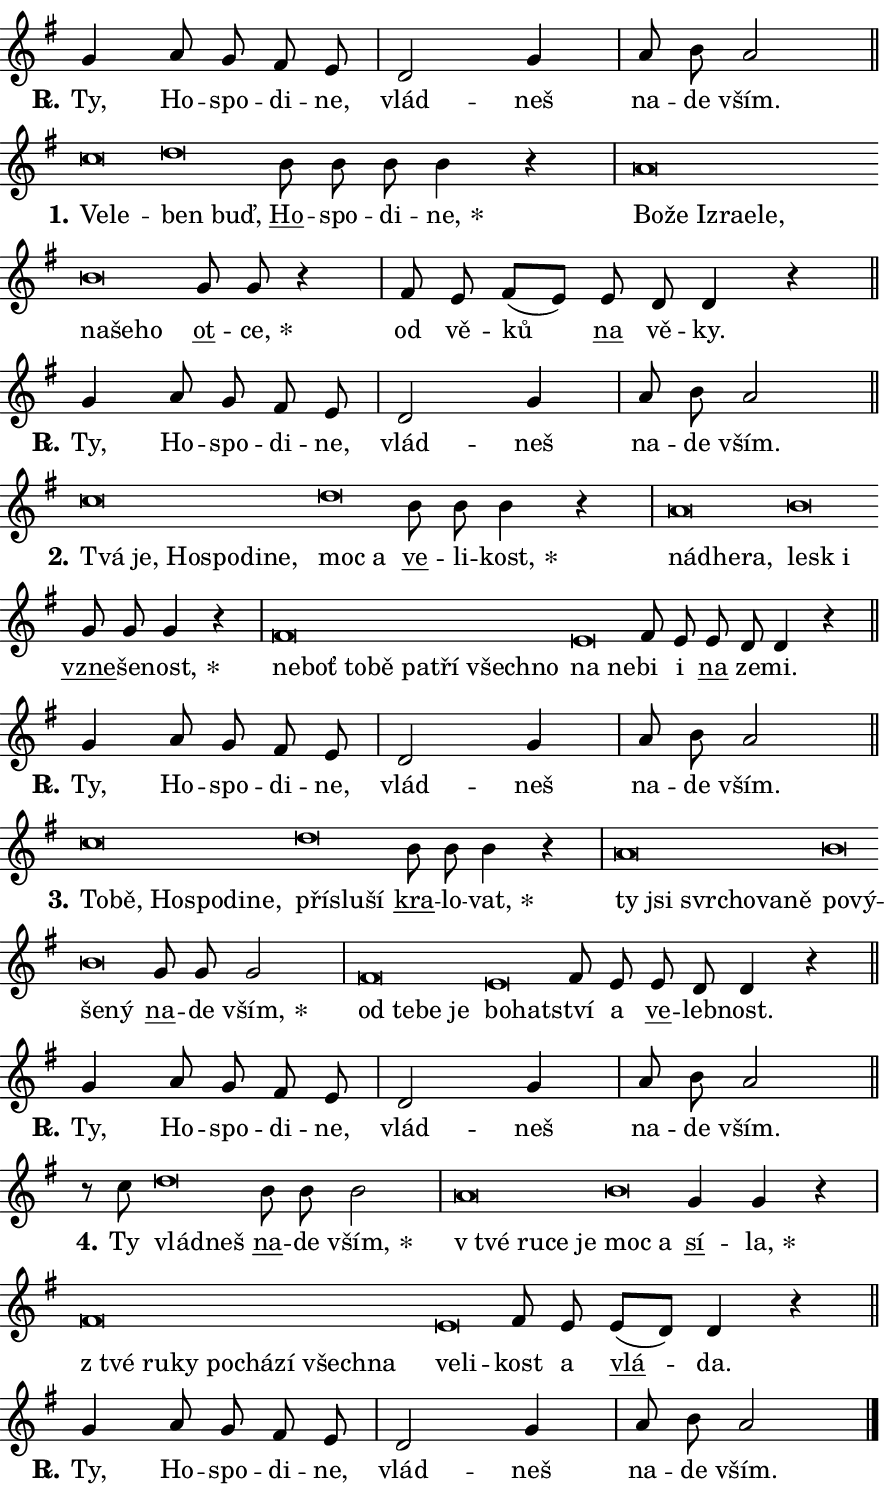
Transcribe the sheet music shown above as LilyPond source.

\version "2.24.0"
\header { tagline = "" }
\paper {
  indent = 0\cm
  top-margin = 0\cm
  right-margin = 0.13\cm % to fit lyric hyphens
  bottom-margin = 0\cm
  left-margin = 0\cm
  paper-width = 15\cm
  page-breaking = #ly:one-page-breaking
  system-system-spacing.basic-distance = #11
  score-system-spacing.basic-distance = #11
  ragged-last = ##f
}


%% Author: Thomas Morley
%% https://lists.gnu.org/archive/html/lilypond-user/2020-05/msg00002.html
#(define (line-position grob)
"Returns position of @var[grob} in current system:
   @code{'start}, if at first time-step
   @code{'end}, if at last time-step
   @code{'middle} otherwise
"
  (let* ((col (ly:item-get-column grob))
         (ln (ly:grob-object col 'left-neighbor))
         (rn (ly:grob-object col 'right-neighbor))
         (col-to-check-left (if (ly:grob? ln) ln col))
         (col-to-check-right (if (ly:grob? rn) rn col))
         (break-dir-left
           (and
             (ly:grob-property col-to-check-left 'non-musical #f)
             (ly:item-break-dir col-to-check-left)))
         (break-dir-right
           (and
             (ly:grob-property col-to-check-right 'non-musical #f)
             (ly:item-break-dir col-to-check-right))))
        (cond ((eqv? 1 break-dir-left) 'start)
              ((eqv? -1 break-dir-right) 'end)
              (else 'middle))))

#(define (tranparent-at-line-position vctor)
  (lambda (grob)
  "Relying on @code{line-position} select the relevant enry from @var{vctor}.
Used to determine transparency,"
    (case (line-position grob)
      ((end) (not (vector-ref vctor 0)))
      ((middle) (not (vector-ref vctor 1)))
      ((start) (not (vector-ref vctor 2))))))

noteHeadBreakVisibility =
#(define-music-function (break-visibility)(vector?)
"Makes @code{NoteHead}s transparent relying on @var{break-visibility}"
#{
  \override NoteHead.transparent =
    #(tranparent-at-line-position break-visibility)
#})

#(define delete-ledgers-for-transparent-note-heads
  (lambda (grob)
    "Reads whether a @code{NoteHead} is transparent.
If so this @code{NoteHead} is removed from @code{'note-heads} from
@var{grob}, which is supposed to be @code{LedgerLineSpanner}.
As a result ledgers are not printed for this @code{NoteHead}"
    (let* ((nhds-array (ly:grob-object grob 'note-heads))
           (nhds-list
             (if (ly:grob-array? nhds-array)
                 (ly:grob-array->list nhds-array)
                 '()))
           ;; Relies on the transparent-property being done before
           ;; Staff.LedgerLineSpanner.after-line-breaking is executed.
           ;; This is fragile ...
           (to-keep
             (remove
               (lambda (nhd)
                 (ly:grob-property nhd 'transparent #f))
               nhds-list)))
      ;; TODO find a better method to iterate over grob-arrays, similiar
      ;; to filter/remove etc for lists
      ;; For now rebuilt from scratch
      (set! (ly:grob-object grob 'note-heads)  '())
      (for-each
        (lambda (nhd)
          (ly:pointer-group-interface::add-grob grob 'note-heads nhd))
        to-keep))))

squashNotes = {
  \override NoteHead.X-extent = #'(-0.2 . 0.2)
  \override NoteHead.Y-extent = #'(-0.75 . 0)
  \override NoteHead.stencil =
    #(lambda (grob)
       (let ((pos (ly:grob-property grob 'staff-position)))
         (begin
           (if (< pos -7) (display "ERROR: Lower brevis then expected\n") (display ""))
           (if (<= pos -6) ly:text-interface::print ly:note-head::print))))
}
unSquashNotes = {
  \revert NoteHead.X-extent
  \revert NoteHead.Y-extent
  \revert NoteHead.stencil
}

hideNotes = \noteHeadBreakVisibility #begin-of-line-visible
unHideNotes = \noteHeadBreakVisibility #all-visible

% work-around for resetting accidentals
% https://lilypond.org/doc/v2.23/Documentation/notation/displaying-rhythms#unmetered-music
cadenzaMeasure = {
  \cadenzaOff
  \partial 1024 s1024
  \cadenzaOn
}

#(define-markup-command (accent layout props text) (markup?)
  "Underline accented syllable"
  (interpret-markup layout props
    #{\markup \override #'(offset . 4.3) \underline { #text }#}))

responsum = \markup \concat {
  "R" \hspace #-1.05 \path #0.1 #'((moveto 0 0.07) (lineto 0.9 0.8)) \hspace #0.05 "."
}

spaceSize = #0.6828661417322834 % exact space size for TeX Gyre Schola

\layout {
  \context {
    \Staff
    \remove "Time_signature_engraver"
    \override LedgerLineSpanner.after-line-breaking = #delete-ledgers-for-transparent-note-heads
  }
  \context {
    \Lyrics {
      \override LyricSpace.minimum-distance = \spaceSize
      \override LyricText.font-name = #"TeX Gyre Schola"
      \override LyricText.font-size = 1
      \override StanzaNumber.font-name = #"TeX Gyre Schola Bold"
      \override StanzaNumber.font-size = 1
    }
  }
  \context {
    \Score 
    \override NoteHead.text =
      #(lambda (grob) 
        (let ((pos (ly:grob-property grob 'staff-position)))
          #{\markup {
            \combine
              \halign #-0.55 \raise #(if (= pos -6) 0 0.5) \override #'(thickness . 2) \draw-line #'(3.2 . 0)
              \musicglyph "noteheads.sM1"
          }#}))
  }
}

% magnetic-lyrics.ily
%
%   written by
%     Jean Abou Samra <jean@abou-samra.fr>
%     Werner Lemberg <wl@gnu.org>
%
%   adapted by
%     Jiri Hon <jiri.hon@gmail.com>
%
% Version 2022-Apr-15

% https://www.mail-archive.com/lilypond-user@gnu.org/msg149350.html

#(define (Left_hyphen_pointer_engraver context)
   "Collect syllable-hyphen-syllable occurrences in lyrics and store
them in properties.  This engraver only looks to the left.  For
example, if the lyrics input is @code{foo -- bar}, it does the
following.

@itemize @bullet
@item
Set the @code{text} property of the @code{LyricHyphen} grob between
@q{foo} and @q{bar} to @code{foo}.

@item
Set the @code{left-hyphen} property of the @code{LyricText} grob with
text @q{foo} to the @code{LyricHyphen} grob between @q{foo} and
@q{bar}.
@end itemize

Use this auxiliary engraver in combination with the
@code{lyric-@/text::@/apply-@/magnetic-@/offset!} hook."
   (let ((hyphen #f)
         (text #f))
     (make-engraver
      (acknowledgers
       ((lyric-syllable-interface engraver grob source-engraver)
        (set! text grob)))
      (end-acknowledgers
       ((lyric-hyphen-interface engraver grob source-engraver)
        ;(when (not (grob::has-interface grob 'lyric-space-interface))
          (set! hyphen grob)));)
      ((stop-translation-timestep engraver)
       (when (and text hyphen)
         (ly:grob-set-object! text 'left-hyphen hyphen))
       (set! text #f)
       (set! hyphen #f)))))

#(define (lyric-text::apply-magnetic-offset! grob)
   "If the space between two syllables is less than the value in
property @code{LyricText@/.details@/.squash-threshold}, move the right
syllable to the left so that it gets concatenated with the left
syllable.

Use this function as a hook for
@code{LyricText@/.after-@/line-@/breaking} if the
@code{Left_@/hyphen_@/pointer_@/engraver} is active."
   (let ((hyphen (ly:grob-object grob 'left-hyphen #f)))
     (when hyphen
       (let ((left-text (ly:spanner-bound hyphen LEFT)))
         (when (grob::has-interface left-text 'lyric-syllable-interface)
           (let* ((common (ly:grob-common-refpoint grob left-text X))
                  (this-x-ext (ly:grob-extent grob common X))
                  (left-x-ext
                   (begin
                     ;; Trigger magnetism for left-text.
                     (ly:grob-property left-text 'after-line-breaking)
                     (ly:grob-extent left-text common X)))
                  ;; `delta` is the gap width between two syllables.
                  (delta (- (interval-start this-x-ext)
                            (interval-end left-x-ext)))
                  (details (ly:grob-property grob 'details))
                  (threshold (assoc-get 'squash-threshold details 0.2)))
             (when (< delta threshold)
               (let* (;; We have to manipulate the input text so that
                      ;; ligatures crossing syllable boundaries are not
                      ;; disabled.  For languages based on the Latin
                      ;; script this is essentially a beautification.
                      ;; However, for non-Western scripts it can be a
                      ;; necessity.
                      (lt (ly:grob-property left-text 'text))
                      (rt (ly:grob-property grob 'text))
                      (is-space (grob::has-interface hyphen 'lyric-space-interface))
                      (space (if is-space " " ""))
                      (extra-delta (if is-space spaceSize 0))
                      ;; Append new syllable.
                      (ltrt-space (if (and (string? lt) (string? rt))
                                (string-append lt space rt)
                                (make-concat-markup (list lt space rt))))
                      ;; Right-align `ltrt` to the right side.
                      (ltrt-space-markup (grob-interpret-markup
                               grob
                               (make-translate-markup
                                (cons (interval-length this-x-ext) 0)
                                (make-right-align-markup ltrt-space)))))
                 (begin
                   ;; Don't print `left-text`.
                   (ly:grob-set-property! left-text 'stencil #f)
                   ;; Set text and stencil (which holds all collected
                   ;; syllables so far) and shift it to the left.
                   (ly:grob-set-property! grob 'text ltrt-space)
                   (ly:grob-set-property! grob 'stencil ltrt-space-markup)
                   (ly:grob-translate-axis! grob (- (- delta extra-delta)) X))))))))))


#(define (lyric-hyphen::displace-bounds-first grob)
   ;; Make very sure this callback isn't triggered too early.
   (let ((left (ly:spanner-bound grob LEFT))
         (right (ly:spanner-bound grob RIGHT)))
     (ly:grob-property left 'after-line-breaking)
     (ly:grob-property right 'after-line-breaking)
     (ly:lyric-hyphen::print grob)))

squashThreshold = #0.4

\layout {
  \context {
    \Lyrics
    \consists #Left_hyphen_pointer_engraver
    \override LyricText.after-line-breaking =
      #lyric-text::apply-magnetic-offset!
    \override LyricHyphen.stencil = #lyric-hyphen::displace-bounds-first
    \override LyricText.details.squash-threshold = \squashThreshold
    \override LyricHyphen.minimum-distance = 0
    \override LyricHyphen.minimum-length = \squashThreshold
  }
}

squashText = \override LyricText.details.squash-threshold = 9999
unSquashText = \override LyricText.details.squash-threshold = \squashThreshold

leftText = \override LyricText.self-alignment-X = #LEFT
unLeftText = \revert LyricText.self-alignment-X

starOffset = #(lambda (grob) 
                (let ((x_offset (ly:self-alignment-interface::aligned-on-x-parent grob)))
                  (if (= x_offset 0) 0 (+ x_offset 1.2))))

star = #(define-music-function (syllable)(string?)
"Append star separator at the end of a syllable"
#{
  \once \override LyricText.X-offset = #starOffset
  \lyricmode { \markup {
    #syllable
    \override #'((font-name . "TeX Gyre Schola Bold")) \hspace #0.2 \lower #0.65 \larger "*"
  } }
#})

starAccent = #(define-music-function (syllable)(string?)
"Append star separator at the end of a syllable and make accent"
#{
  \once \override LyricText.X-offset = #starOffset
  \lyricmode { \markup {
    \accent #syllable
    \override #'((font-name . "TeX Gyre Schola Bold")) \hspace #0.2 \lower #0.65 \larger "*"
  } }
#})

breath = #(define-music-function (syllable)(string?)
"Append breathing indicator at the end of a syllable"
#{
  \lyricmode { \markup { #syllable "+" } }
#})

optionalBreath = #(define-music-function (syllable)(string?)
"Append optional breathing indicator at the end of a syllable"
#{
  \lyricmode { \markup { #syllable "(+)" } }
#})


\score {
    <<
        \new Voice = "melody" { \cadenzaOn \key g \major \relative { g'4 a8 g fis e \cadenzaMeasure \bar "|" d2 g4 \cadenzaMeasure \bar "|" a8 b a2 \cadenzaMeasure \bar "||" \break } }
        \new Lyrics \lyricsto "melody" { \lyricmode { \set stanza = \responsum
Ty, Ho -- spo -- di -- ne, vlád -- neš na -- de vším. } }
    >>
    \layout {}
}

\score {
    <<
        \new Voice = "melody" { \cadenzaOn \key g \major \relative { \squashNotes c''\breve*1/16 \hideNotes \breve*1/16 \bar "" \unHideNotes \unSquashNotes \squashNotes d\breve*1/16 \hideNotes \breve*1/16 \bar "" \unHideNotes \unSquashNotes \bar "" b8 b b b4 r \cadenzaMeasure \bar "|" \squashNotes a\breve*1/16 \hideNotes \breve*1/16 \bar "" \breve*1/16 \bar "" \breve*1/16 \bar "" \breve*1/16 \breve*1/16 \bar "" \unHideNotes \unSquashNotes \squashNotes b\breve*1/16 \hideNotes \breve*1/16 \breve*1/16 \bar "" \unHideNotes \unSquashNotes \bar "" g8 g r4 \cadenzaMeasure \bar "|" fis8 e fis[( e)] \bar "" e d d4 r \cadenzaMeasure \bar "||" \break } }
        \new Lyrics \lyricsto "melody" { \lyricmode { \set stanza = "1."
\leftText Ve -- \squashText le -- \unSquashText ben \squashText buď, \unLeftText \unSquashText \markup \accent Ho -- spo -- di -- \star ne, \leftText Bo -- \squashText že Iz -- ra -- e -- le, \unSquashText na -- \squashText še -- ho \unLeftText \unSquashText \markup \accent ot -- \star ce, od vě -- ků \markup \accent na vě -- ky. } }
    >>
    \layout {}
}

\score {
    <<
        \new Voice = "melody" { \cadenzaOn \key g \major \relative { g'4 a8 g fis e \cadenzaMeasure \bar "|" d2 g4 \cadenzaMeasure \bar "|" a8 b a2 \cadenzaMeasure \bar "||" \break } }
        \new Lyrics \lyricsto "melody" { \lyricmode { \set stanza = \responsum
Ty, Ho -- spo -- di -- ne, vlád -- neš na -- de vším. } }
    >>
    \layout {}
}

\score {
    <<
        \new Voice = "melody" { \cadenzaOn \key g \major \relative { \squashNotes c''\breve*1/16 \hideNotes \breve*1/16 \bar "" \breve*1/16 \bar "" \breve*1/16 \bar "" \breve*1/16 \breve*1/16 \bar "" \unHideNotes \unSquashNotes \squashNotes d\breve*1/16 \hideNotes \breve*1/16 \bar "" \unHideNotes \unSquashNotes \bar "" b8 b b4 r \cadenzaMeasure \bar "|" \squashNotes a\breve*1/16 \hideNotes \breve*1/16 \breve*1/16 \bar "" \unHideNotes \unSquashNotes \squashNotes b\breve*1/16 \hideNotes \breve*1/16 \bar "" \unHideNotes \unSquashNotes \bar "" g8 g g4 r \cadenzaMeasure \bar "|" \squashNotes fis\breve*1/16 \hideNotes \breve*1/16 \bar "" \breve*1/16 \bar "" \breve*1/16 \bar "" \breve*1/16 \bar "" \breve*1/16 \bar "" \breve*1/16 \breve*1/16 \bar "" \unHideNotes \unSquashNotes \squashNotes e\breve*1/16 \hideNotes \breve*1/16 \bar "" \unHideNotes \unSquashNotes fis8 e \bar "" e d d4 r \cadenzaMeasure \bar "||" \break } }
        \new Lyrics \lyricsto "melody" { \lyricmode { \set stanza = "2."
\leftText Tvá \squashText je, Ho -- spo -- di -- ne, \unSquashText moc \squashText a \unLeftText \unSquashText \markup \accent ve -- li -- \star kost, \leftText nád -- \squashText he -- ra, \unSquashText lesk \squashText i \unLeftText \unSquashText \markup \accent vzne -- še -- \star nost, \leftText ne -- \squashText boť to -- bě pa -- tří všech -- no \unSquashText na \squashText ne -- \unLeftText \unSquashText bi i \markup \accent na ze -- mi. } }
    >>
    \layout {}
}

\score {
    <<
        \new Voice = "melody" { \cadenzaOn \key g \major \relative { g'4 a8 g fis e \cadenzaMeasure \bar "|" d2 g4 \cadenzaMeasure \bar "|" a8 b a2 \cadenzaMeasure \bar "||" \break } }
        \new Lyrics \lyricsto "melody" { \lyricmode { \set stanza = \responsum
Ty, Ho -- spo -- di -- ne, vlád -- neš na -- de vším. } }
    >>
    \layout {}
}

\score {
    <<
        \new Voice = "melody" { \cadenzaOn \key g \major \relative { \squashNotes c''\breve*1/16 \hideNotes \breve*1/16 \bar "" \breve*1/16 \bar "" \breve*1/16 \bar "" \breve*1/16 \breve*1/16 \bar "" \unHideNotes \unSquashNotes \squashNotes d\breve*1/16 \hideNotes \breve*1/16 \breve*1/16 \bar "" \unHideNotes \unSquashNotes \bar "" b8 b b4 r \cadenzaMeasure \bar "|" \squashNotes a\breve*1/16 \hideNotes \breve*1/16 \bar "" \breve*1/16 \bar "" \breve*1/16 \bar "" \breve*1/16 \breve*1/16 \bar "" \unHideNotes \unSquashNotes \squashNotes b\breve*1/16 \hideNotes \breve*1/16 \bar "" \breve*1/16 \breve*1/16 \bar "" \unHideNotes \unSquashNotes \bar "" g8 g g2 \cadenzaMeasure \bar "|" \squashNotes fis\breve*1/16 \hideNotes \breve*1/16 \bar "" \breve*1/16 \breve*1/16 \bar "" \unHideNotes \unSquashNotes \squashNotes e\breve*1/16 \hideNotes \breve*1/16 \bar "" \unHideNotes \unSquashNotes fis8 e \bar "" e d d4 r \cadenzaMeasure \bar "||" \break } }
        \new Lyrics \lyricsto "melody" { \lyricmode { \set stanza = "3."
\leftText To -- \squashText bě, Ho -- spo -- di -- ne, \unSquashText pří -- \squashText slu -- ší \unLeftText \unSquashText \markup \accent kra -- lo -- \star vat, \leftText ty \squashText jsi svr -- cho -- va -- ně \unSquashText po -- \squashText vý -- še -- ný \unLeftText \unSquashText \markup \accent na -- de \star vším, \leftText od \squashText te -- be je \unSquashText bo -- \squashText hat -- \unLeftText \unSquashText ství a \markup \accent ve -- leb -- nost. } }
    >>
    \layout {}
}

\score {
    <<
        \new Voice = "melody" { \cadenzaOn \key g \major \relative { g'4 a8 g fis e \cadenzaMeasure \bar "|" d2 g4 \cadenzaMeasure \bar "|" a8 b a2 \cadenzaMeasure \bar "||" \break } }
        \new Lyrics \lyricsto "melody" { \lyricmode { \set stanza = \responsum
Ty, Ho -- spo -- di -- ne, vlád -- neš na -- de vším. } }
    >>
    \layout {}
}

\score {
    <<
        \new Voice = "melody" { \cadenzaOn \key g \major \relative { r8 c''8 \squashNotes d\breve*1/16 \hideNotes \breve*1/16 \bar "" \unHideNotes \unSquashNotes \bar "" b8 b b2 \cadenzaMeasure \bar "|" \squashNotes a\breve*1/16 \hideNotes \breve*1/16 \bar "" \breve*1/16 \breve*1/16 \bar "" \unHideNotes \unSquashNotes \squashNotes b\breve*1/16 \hideNotes \breve*1/16 \bar "" \unHideNotes \unSquashNotes \bar "" g4 g r \cadenzaMeasure \bar "|" \squashNotes fis\breve*1/16 \hideNotes \breve*1/16 \bar "" \breve*1/16 \bar "" \breve*1/16 \bar "" \breve*1/16 \bar "" \breve*1/16 \bar "" \breve*1/16 \breve*1/16 \bar "" \unHideNotes \unSquashNotes \squashNotes e\breve*1/16 \hideNotes \breve*1/16 \bar "" \unHideNotes \unSquashNotes fis8 e \bar "" e[( d)] d4 r \cadenzaMeasure \bar "||" \break } }
        \new Lyrics \lyricsto "melody" { \lyricmode { \set stanza = "4."
Ty \leftText vlád -- \squashText neš \unLeftText \unSquashText \markup \accent na -- de \star vším, \leftText "v tvé" \squashText ru -- ce je \unSquashText moc \squashText a \unLeftText \unSquashText \markup \accent sí -- \star la, \leftText "z tvé" \squashText ru -- ky po -- chá -- zí všech -- na \unSquashText ve -- \squashText li -- \unLeftText \unSquashText kost a \markup \accent vlá -- da. } }
    >>
    \layout {}
}

\score {
    <<
        \new Voice = "melody" { \cadenzaOn \key g \major \relative { g'4 a8 g fis e \cadenzaMeasure \bar "|" d2 g4 \cadenzaMeasure \bar "|" a8 b a2 \cadenzaMeasure \bar "||" \break } \bar "|." }
        \new Lyrics \lyricsto "melody" { \lyricmode { \set stanza = \responsum
Ty, Ho -- spo -- di -- ne, vlád -- neš na -- de vším. } }
    >>
    \layout {}
}
